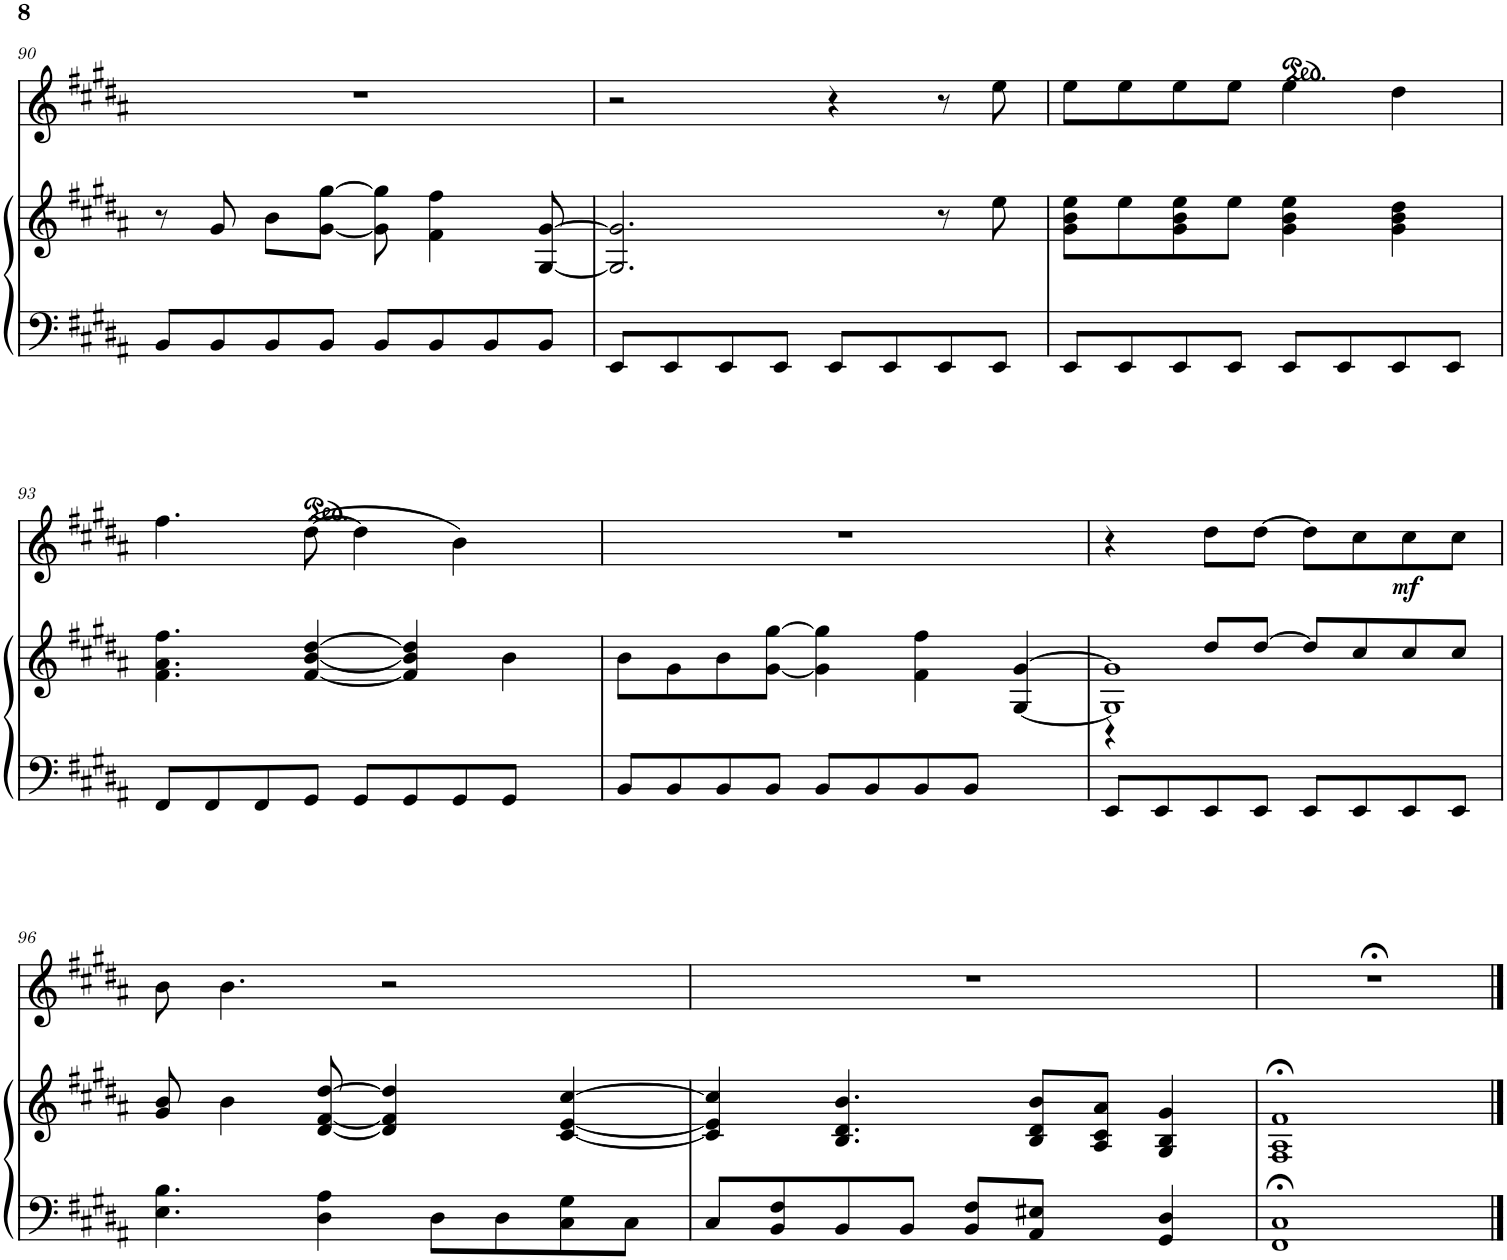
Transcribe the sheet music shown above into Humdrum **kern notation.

**kern	**kern	**kern	**dynam
*part2	*part2	*part1	*part1
*staff3	*staff2	*staff1	*staff1
*I"Piano	*	*I"Voice	*
*I'Pno	*	*I'V	*
!!LO:PB:g=z
*clefF4	*clefG2	*clefG2	*
*k[f#c#g#d#a#]	*k[f#c#g#d#a#]	*k[f#c#g#d#a#]	*
*M4/4	*M4/4	*M4/4	*
=90	=90	=90	=90
8BB/L	8r	1r	.
8BB/	8g#/	.	.
8BB/	8b\L	.	.
8BB/J	[8g#\ [8gg#\J	.	.
8BB/L	8g#\] 8gg#\]	.	.
8BB/	4f#\ 4ff#\	.	.
8BB/	.	.	.
8BB/J	[8G#/ [8g#/	.	.
=91	=91	=91	=91
8EE/L	2.G#/] 2.g#/]	2r	.
8EE/	.	.	.
8EE/	.	.	.
8EE/J	.	.	.
8EE/L	.	4r	.
8EE/	.	.	.
8EE/	8r	8r	.
8EE/J	8ee\	8ee\	.
=92	=92	=92	=92
8EE/L	8g#\ 8b\ 8ee\L	8ee\L	.
8EE/	8ee\	8ee\	.
8EE/	8g#\ 8b\ 8ee\	8ee\	.
8EE/J	8ee\J	8ee\J	.
8EE/L	4g#\ 4b\ 4ee\	4ee\	.
8EE/	.	.	.
8EE/	4g#\ 4b\ 4dd#\	4dd#\	.
8EE/J	.	.	.
!!LO:LB:g=z
=93	=93	=93	=93
8FF#/L	4.f#\ 4.a#\ 4.ff#\	4.ff#\	.
8FF#/	.	.	.
8FF#/	.	.	.
8GG#/J	[4f#/ [4b/ [4dd#/	(>[>8dd#\	.
8GG#/L	.	4dd#\]	.
8GG#/	4f#/] 4b/] 4dd#/]	.	.
8GG#/	.	4b\)	.
8GG#/J	[8b\	.	.
8ryy	8ryy	8ryy	.
=94	=94	=94	=94
*	*^	*	*
8BB/L	8b\L	1ryy	1r	.
8BB/	8b\]	.	.	.
8BB/	8g#\	.	.	.
8BB/J	8b\	.	.	.
8BB/L	[8g#\ [8gg#\J	.	.	.
8BB/	4g#\] 4gg#\]	.	.	.
8BB/	.	.	.	.
8BB/J	4f#\ 4ff#\	.	.	.
4ryy	.	[<4G#/	4.ryy	.
.	[>4g#/	.	.	.
8ryy	.	8ryy	.	.
=95	=95	=95	=95	=95
*	*	*^	*	*
8EE/L	1g#]	1G#]	4r	4r	.
8EE/	.	.	.	.	.
8EE/	.	.	8dd#/L	8dd#\L	.
8EE/J	.	.	[>8dd#/J	[>8dd#\J	.
8EE/L	.	.	8dd#/L]	8dd#\L]	.
8EE/	.	.	8cc#/	8cc#\	.
!	!	!	!	!	!LO:DY:b
8EE/	.	.	8cc#/	8cc#\	mf
8EE/J	.	.	8cc#/J	8cc#\J	.
*	*v	*v	*v	*	*
!!LO:LB:g=z
=96	=96	=96	=96
4.E\ 4.B\	8g#/ 8b/	8b\	.
.	4b\	4.b\	.
4D#\ 4A#\	[8d#/ [8f#/ [8dd#/	.	.
.	4d#/] 4f#/] 4dd#/]	2r	.
8D#\L	.	.	.
8D#\	8ryy	.	.
8C#\ 8G#\	[8c#/ [8e/ [8cc#/	.	.
8C#\J	8ryy	8ryy	.
=97	=97	=97	=97
8C#/L	4c#/] 4e/] 4cc#/]	1r	.
8BB/ 8F#/	.	.	.
8BB/	8c#/_ 8e/_ 8cc#/_	.	.
8BB/J	4.B/ 4.d#/ 4.b/	.	.
8BB/ 8F#/L	.	.	.
8AA#/ 8E#X/J	.	.	.
8ryy	8B/ 8d#/ 8b/L	.	.
[8GG#/ [8D#/	8A#/ 8c#/ 8a#/J	.	.
8ryy	[8G#/ [8B/ [8g#/	8ryy	.
=98	=98	=98	=98
*^	*^	*	*
1C#;<	1FF#	1f#;<	1F# 1A#	1r;<	.
8GG#/] 8D#/]	8ryy	8G#/] 8B/] 8g#/]	8ryy	8ryy	.
*v	*v	*	*	*	*
*	*v	*v	*	*
==	==	==	==
*-	*-	*-	*-
